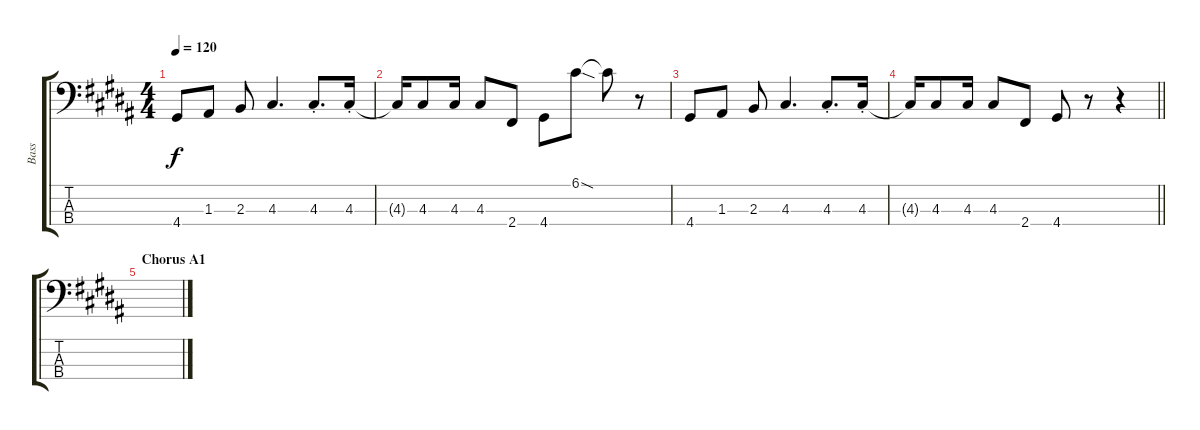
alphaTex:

\track ("Bass" "Bass") {instrument electricbassfinger}
\staff {score tabs}
\tuning (G2 D2 A1 E1) {hide}
\ts (4 4)
\tempo 120
\clef f4
\ks g#minor
4.4.8{dy f} 1.3.8 2.3.8 4.3.4{d} 4.3{st}.8{d} 4.3{st}.16 |
4.3{t}.16 4.3.8 4.3.16 4.3.8 2.4.8 4.4.8 6.1{sod}.8 6.1{t}.8 r.8 |
4.4.8 1.3.8 2.3.8 4.3.4{d} 4.3{st}.8{d} 4.3{st}.16 |
\barLineRight lightlight
4.3{t}.16 4.3.8 4.3.16 4.3.8 2.4.8 4.4.8 r.8 r.4 |
\section ("" "Chorus A1")
